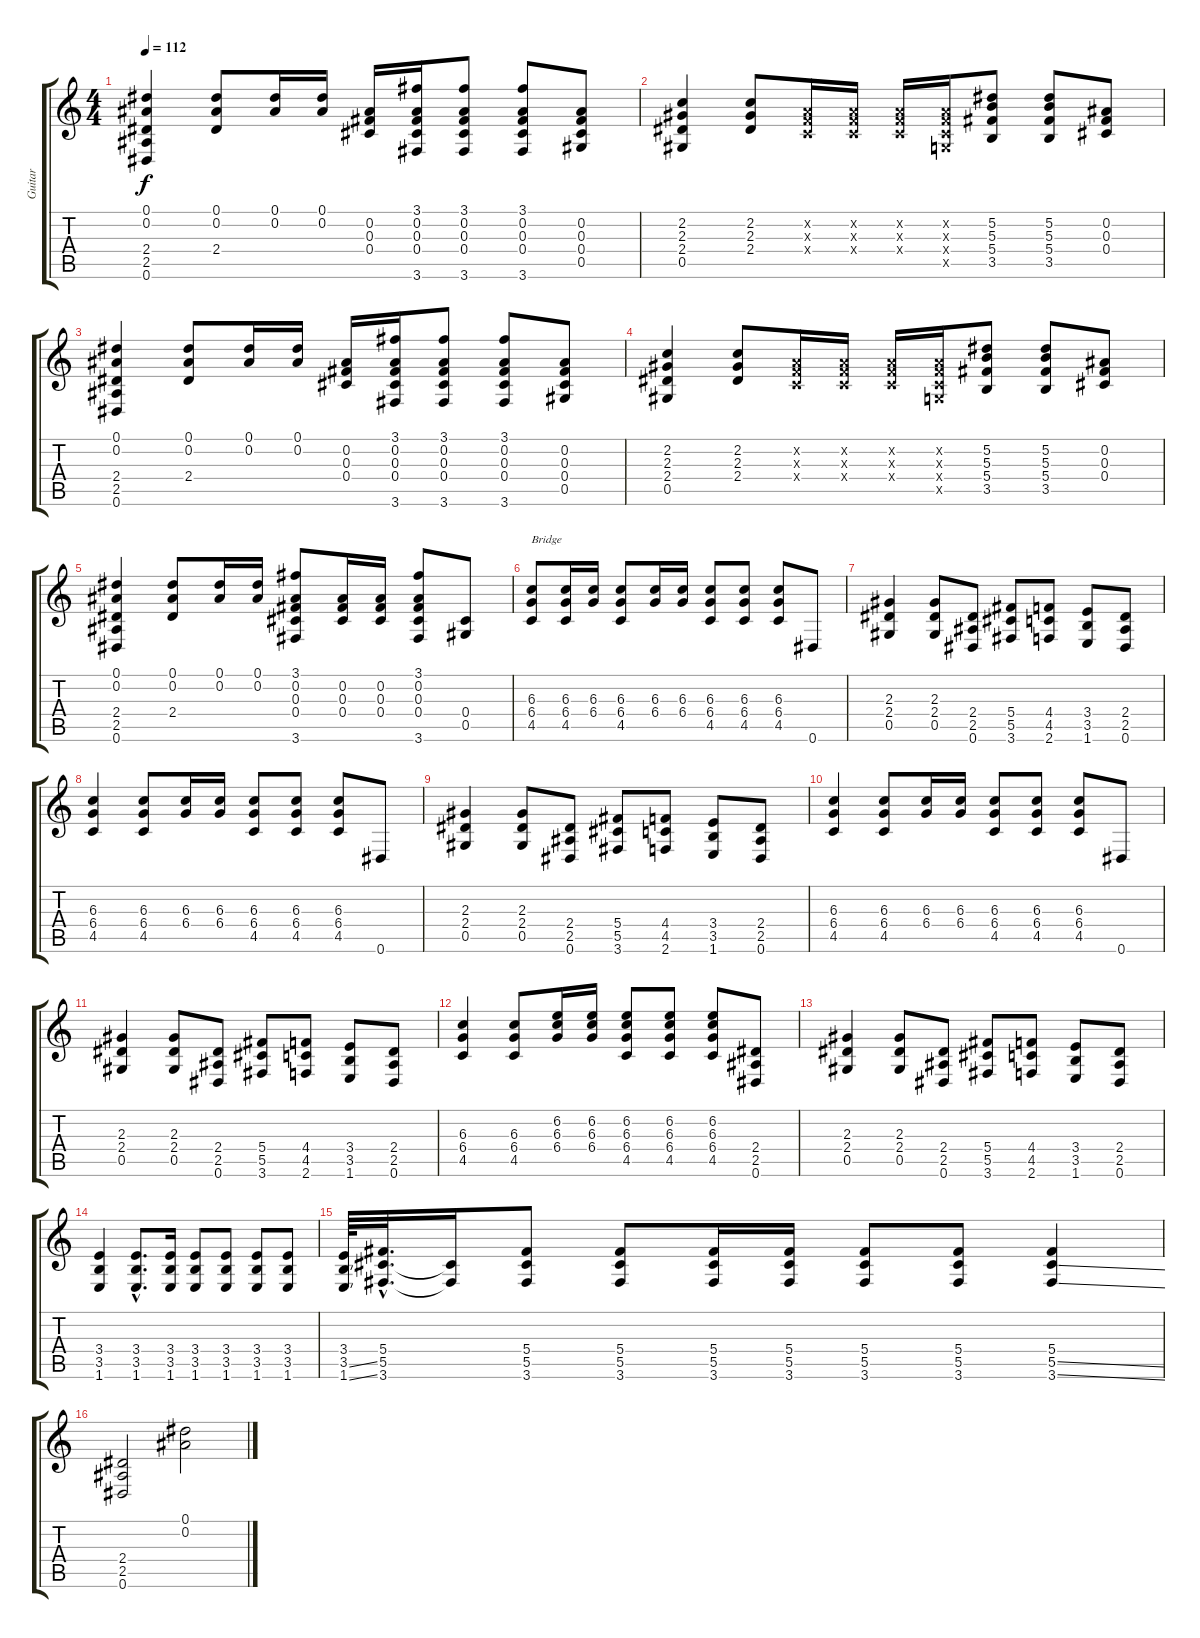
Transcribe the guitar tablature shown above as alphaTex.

\track ("Guitar" "Guitar") {instrument distortionguitar}
\staff {score tabs}
\tuning (Eb4 Bb3 Gb3 Db3 Ab2 Eb2) {hide}
\ts (4 4)
\tempo 112
\clef g2
\ks c
(0.1 0.2 2.4 2.5 0.6).4{dy f} (0.1 0.2 2.4).8 (0.1 0.2).16 (0.1 0.2).16 (0.2 0.3 0.4).16 (3.1 0.2 0.3 0.4 3.6).16 (3.1 0.2 0.3 0.4 3.6).8 (3.1 0.2 0.3 0.4 3.6).8 (0.2 0.3 0.4 0.5).8 |
(2.2 2.3 2.4 0.5).4 (2.2 2.3 2.4).8 (-1.2{x} -1.3{x} -1.4{x}).16 (-1.2{x} -1.3{x} -1.4{x}).16 (-1.2{x} -1.3{x} -1.4{x}).16 (-1.2{x} -1.3{x} -1.4{x} -1.5{x}).16 (5.2 5.3 5.4 3.5).8 (5.2 5.3 5.4 3.5).8 (0.2 0.3 0.4).8 |
(0.1 0.2 2.4 2.5 0.6).4 (0.1 0.2 2.4).8 (0.1 0.2).16 (0.1 0.2).16 (0.2 0.3 0.4).16 (3.1 0.2 0.3 0.4 3.6).16 (3.1 0.2 0.3 0.4 3.6).8 (3.1 0.2 0.3 0.4 3.6).8 (0.2 0.3 0.4 0.5).8 |
(2.2 2.3 2.4 0.5).4 (2.2 2.3 2.4).8 (-1.2{x} -1.3{x} -1.4{x}).16 (-1.2{x} -1.3{x} -1.4{x}).16 (-1.2{x} -1.3{x} -1.4{x}).16 (-1.2{x} -1.3{x} -1.4{x} -1.5{x}).16 (5.2 5.3 5.4 3.5).8 (5.2 5.3 5.4 3.5).8 (0.2 0.3 0.4).8 |
(0.1 0.2 2.4 2.5 0.6).4 (0.1 0.2 2.4).8 (0.1 0.2).16 (0.1 0.2).16 (3.1 0.2 0.3 0.4 3.6).8 (0.2 0.3 0.4).16 (0.2 0.3 0.4).16 (3.1 0.2 0.3 0.4 3.6).8 (0.4 0.5).8 |
(6.3 6.4 4.5).8{txt "Bridge"} (6.3 6.4 4.5).16 (6.3 6.4).16 (6.3 6.4 4.5).8 (6.3 6.4).16 (6.3 6.4).16 (6.3 6.4 4.5).8 (6.3 6.4 4.5).8 (6.3 6.4 4.5).8 0.6.8 |
(2.3 2.4 0.5).4 (2.3 2.4 0.5).8 (2.4 2.5 0.6).8 (5.4 5.5 3.6).8 (4.4 4.5 2.6).8 (3.4 3.5 1.6).8 (2.4 2.5 0.6).8 |
(6.3 6.4 4.5).4 (6.3 6.4 4.5).8 (6.3 6.4).16 (6.3 6.4).16 (6.3 6.4 4.5).8 (6.3 6.4 4.5).8 (6.3 6.4 4.5).8 0.6.8 |
(2.3 2.4 0.5).4 (2.3 2.4 0.5).8 (2.4 2.5 0.6).8 (5.4 5.5 3.6).8 (4.4 4.5 2.6).8 (3.4 3.5 1.6).8 (2.4 2.5 0.6).8 |
(6.3 6.4 4.5).4 (6.3 6.4 4.5).8 (6.3 6.4).16 (6.3 6.4).16 (6.3 6.4 4.5).8 (6.3 6.4 4.5).8 (6.3 6.4 4.5).8 0.6.8 |
(2.3 2.4 0.5).4 (2.3 2.4 0.5).8 (2.4 2.5 0.6).8 (5.4 5.5 3.6).8 (4.4 4.5 2.6).8 (3.4 3.5 1.6).8 (2.4 2.5 0.6).8 |
(6.3 6.4 4.5).4 (6.3 6.4 4.5).8 (6.2 6.3 6.4).16 (6.2 6.3 6.4).16 (6.2 6.3 6.4 4.5).8 (6.2 6.3 6.4 4.5).8 (6.2 6.3 6.4 4.5).8 (2.4 2.5 0.6).8 |
(2.3 2.4 0.5).4 (2.3 2.4 0.5).8 (2.4 2.5 0.6).8 (5.4 5.5 3.6).8 (4.4 4.5 2.6).8 (3.4 3.5 1.6).8 (2.4 2.5 0.6).8 |
(3.4 3.5 1.6).4 (3.4{hac} 3.5{hac} 1.6{hac}).8{d} (3.4 3.5 1.6).16 (3.4 3.5 1.6).8 (3.4 3.5 1.6).8 (3.4 3.5 1.6).8 (3.4 3.5 1.6).8 |
(3.4 3.5{ss} 1.6{ss}).64 (5.4{hac} 5.5{hac} 3.6{hac}).32{d} (5.5{t} 3.6{t}).16 (5.4 5.5 3.6).8 (5.4 5.5 3.6).8 (5.4 5.5 3.6).16 (5.4 5.5 3.6).16 (5.4 5.5 3.6).8 (5.4 5.5 3.6).8 (5.4 5.5{ss} 3.6{ss}).4 |
(2.4 2.5 0.6).2 (0.1 0.2).2{instrument electricguitarclean}
